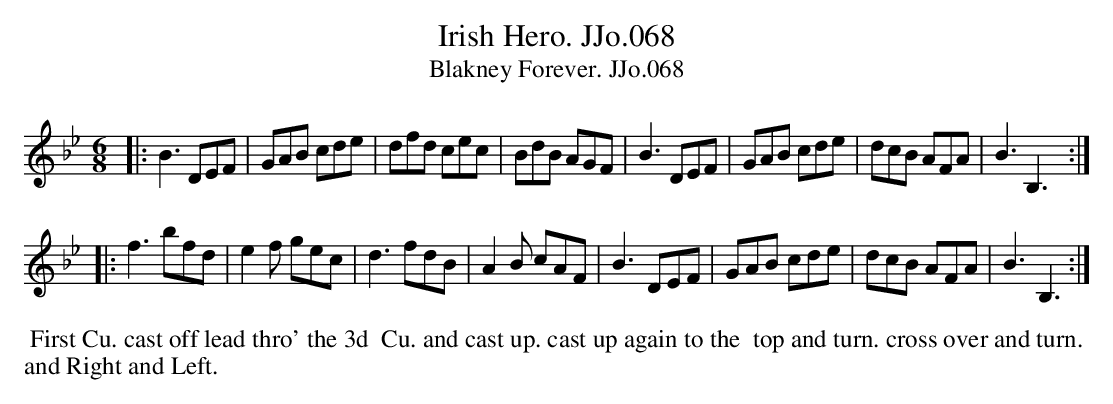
X:1
T:Irish Hero. JJo.068
T:Blakney Forever. JJo.068
M:6/8
L:1/8
K:Bb
|:\
B3 DEF | GAB cde | dfd cec | BdB AGF |\
B3 DEF | GAB cde | dcB AFA | B3 B,3 :|
|:\
f3 bfd | e2f gec | d3  fdB | A2B cAF |\
B3 DEF | GAB cde | dcB AFA | B3 B,3 :|
